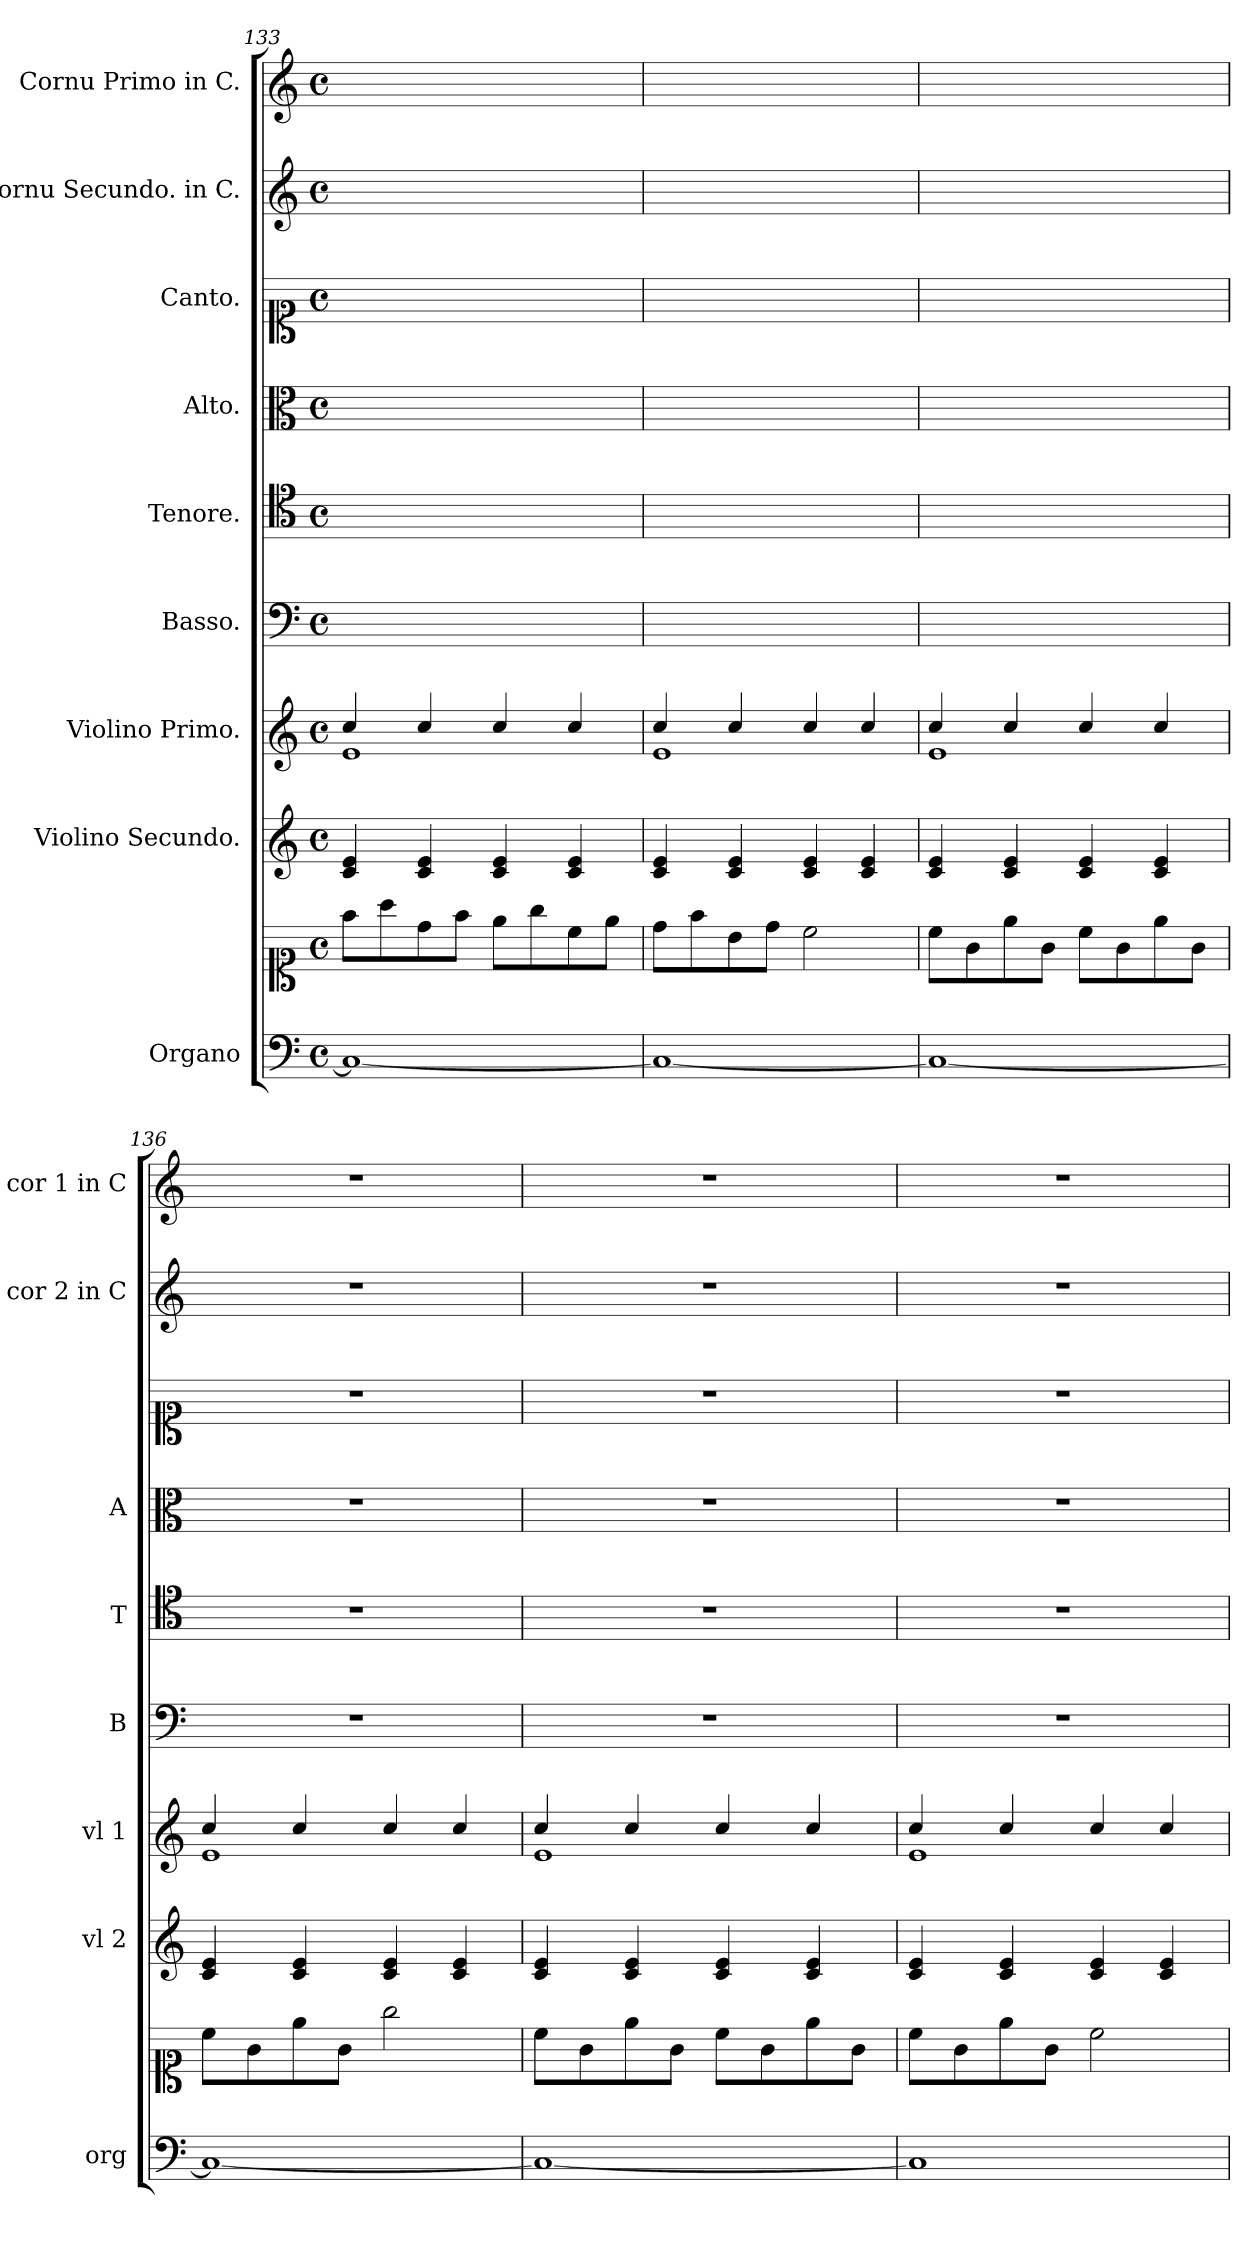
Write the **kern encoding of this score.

**kern	**kern	**kern	**kern	**kern	**kern	**kern	**kern	**kern	**kern
*part9	*part9	*part8	*part7	*part6	*part5	*part4	*part3	*part2	*part1
*staff10	*staff9	*staff8	*staff7	*staff6	*staff5	*staff4	*staff3	*staff2	*staff1
*I"Organo	*	*I"Violino Secundo.	*I"Violino Primo.	*I"Basso.	*I"Tenore.	*I"Alto.	*I"Canto.	*I"Cornu Secundo. in C.	*I"Cornu Primo in C.
*I'org	*	*I'vl 2	*I'vl 1	*I'B	*I'T	*I'A	*	*I'cor 2 in C	*I'cor 1 in C
*clefF4	*clefC1	*clefG2	*clefG2	*clefF4	*clefC4	*clefC3	*clefC1	*clefG2	*clefG2
*k[]	*k[]	*k[]	*k[]	*k[]	*k[]	*k[]	*k[]	*k[]	*k[]
*M4/4	*M4/4	*M4/4	*M4/4	*M4/4	*M4/4	*M4/4	*M4/4	*M4/4	*M4/4
*met(c)	*met(c)	*met(c)	*met(c)	*met(c)	*met(c)	*met(c)	*met(c)	*met(c)	*met(c)
=133	=133	=133	=133	=133	=133	=133	=133	=133	=133
*	*	*	*^	*	*	*	*	*	*
1C_>	8ff\L	4c/ 4e/	4cc/	1e	1ryy	1ryy	1ryy	1ryy	1ryy	1ryy
.	8aa\	.	.	.	.	.	.	.	.	.
.	8dd\	4c/ 4e/	4cc/	.	.	.	.	.	.	.
.	8ff\J	.	.	.	.	.	.	.	.	.
.	8ee\L	4c/ 4e/	4cc/	.	.	.	.	.	.	.
.	8gg\	.	.	.	.	.	.	.	.	.
.	8cc\	4c/ 4e/	4cc/	.	.	.	.	.	.	.
.	8ee\J	.	.	.	.	.	.	.	.	.
=134	=134	=134	=134	=134	=134	=134	=134	=134	=134	=134
1C_>	8dd\L	4c/ 4e/	4cc/	1e	1ryy	1ryy	1ryy	1ryy	1ryy	1ryy
.	8ff\	.	.	.	.	.	.	.	.	.
.	8b\	4c/ 4e/	4cc/	.	.	.	.	.	.	.
.	8dd\J	.	.	.	.	.	.	.	.	.
.	2cc\	4c/ 4e/	4cc/	.	.	.	.	.	.	.
.	.	4c/ 4e/	4cc/	.	.	.	.	.	.	.
=135	=135	=135	=135	=135	=135	=135	=135	=135	=135	=135
1C_>	8cc\L	4c/ 4e/	4cc/	1e	1ryy	1ryy	1ryy	1ryy	1ryy	1ryy
.	8g\	.	.	.	.	.	.	.	.	.
.	8ee\	4c/ 4e/	4cc/	.	.	.	.	.	.	.
.	8g\J	.	.	.	.	.	.	.	.	.
.	8cc\L	4c/ 4e/	4cc/	.	.	.	.	.	.	.
.	8g\	.	.	.	.	.	.	.	.	.
.	8ee\	4c/ 4e/	4cc/	.	.	.	.	.	.	.
.	8g\J	.	.	.	.	.	.	.	.	.
=136	=136	=136	=136	=136	=136	=136	=136	=136	=136	=136
1C_>	8cc\L	4c/ 4e/	4cc/	1e	1r	1r	1r	1r	1r	1r
.	8g\	.	.	.	.	.	.	.	.	.
.	8ee\	4c/ 4e/	4cc/	.	.	.	.	.	.	.
.	8g\J	.	.	.	.	.	.	.	.	.
.	2gg\	4c/ 4e/	4cc/	.	.	.	.	.	.	.
.	.	4c/ 4e/	4cc/	.	.	.	.	.	.	.
=137	=137	=137	=137	=137	=137	=137	=137	=137	=137	=137
1C_	8cc\L	4c/ 4e/	4cc/	1e	1r	1r	1r	1r	1r	1r
.	8g\	.	.	.	.	.	.	.	.	.
.	8ee\	4c/ 4e/	4cc/	.	.	.	.	.	.	.
.	8g\J	.	.	.	.	.	.	.	.	.
.	8cc\L	4c/ 4e/	4cc/	.	.	.	.	.	.	.
.	8g\	.	.	.	.	.	.	.	.	.
.	8ee\	4c/ 4e/	4cc/	.	.	.	.	.	.	.
.	8g\J	.	.	.	.	.	.	.	.	.
=138	=138	=138	=138	=138	=138	=138	=138	=138	=138	=138
1C]	8cc\L	4c/ 4e/	4cc/	1e	1r	1r	1r	1r	1r	1r
.	8g\	.	.	.	.	.	.	.	.	.
.	8ee\	4c/ 4e/	4cc/	.	.	.	.	.	.	.
.	8g\J	.	.	.	.	.	.	.	.	.
.	2cc\	4c/ 4e/	4cc/	.	.	.	.	.	.	.
.	.	4c/ 4e/	4cc/	.	.	.	.	.	.	.
*	*	*	*v	*v	*	*	*	*	*	*
=	=	=	=	=	=	=	=	=	=
*-	*-	*-	*-	*-	*-	*-	*-	*-	*-
